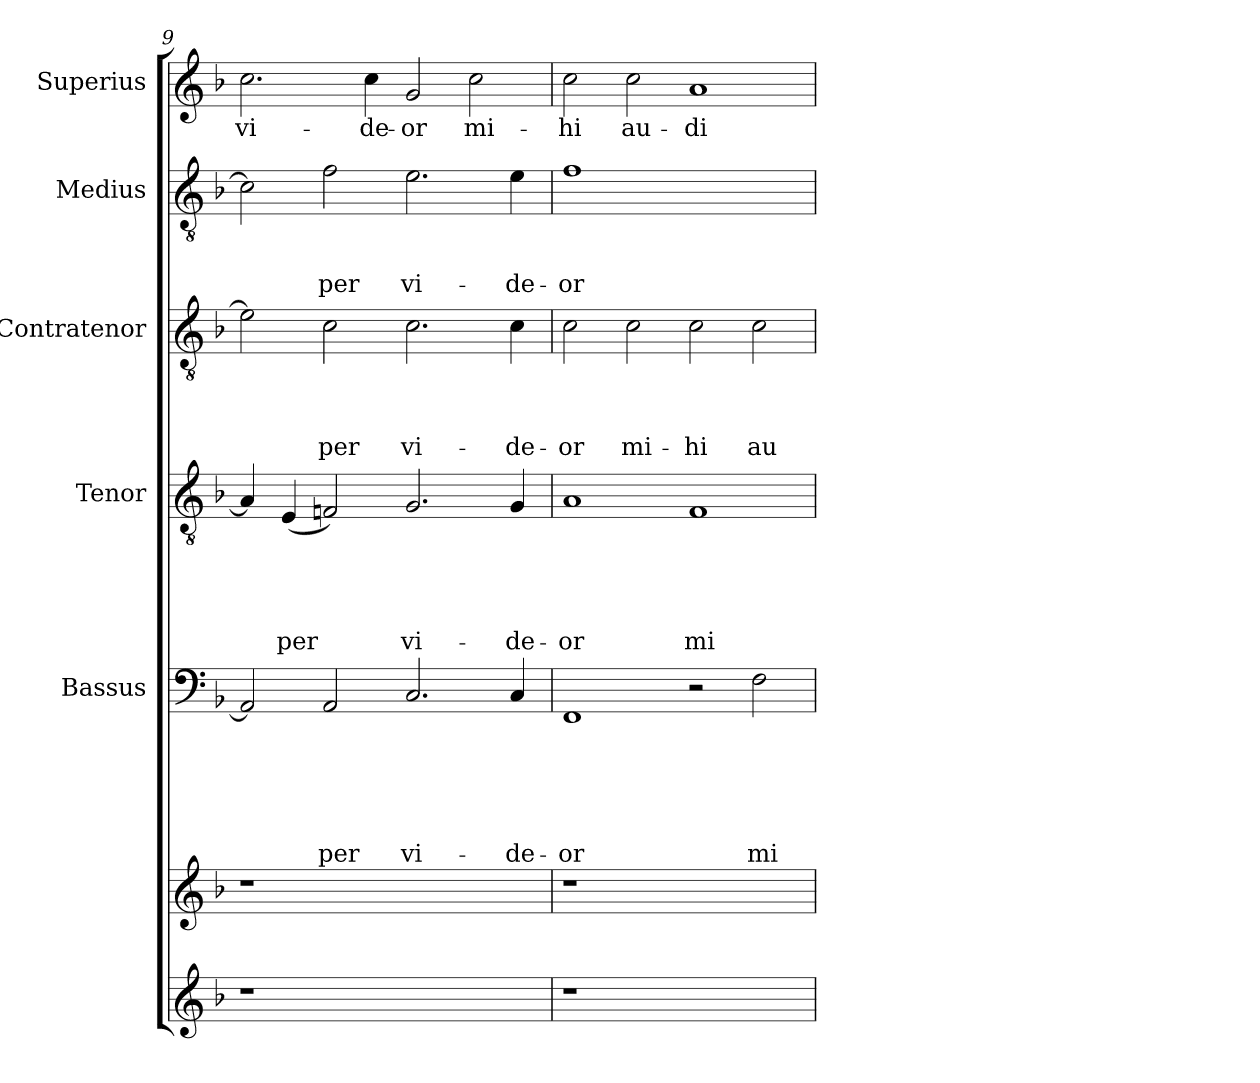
**kern	**kern	**kern	**text	**text	**text	**text	**text	**text	**kern	**text	**text	**text	**text	**text	**kern	**text	**text	**text	**text	**kern	**text	**text	**text	**kern	**text
*part7	*part6	*part5	*part5	*part5	*part5	*part5	*part5	*part5	*part4	*part4	*part4	*part4	*part4	*part4	*part3	*part3	*part3	*part3	*part3	*part2	*part2	*part2	*part2	*part1	*part1
*staff7	*staff6	*staff5	*staff5	*staff5	*staff5	*staff5	*staff5	*staff5	*staff4	*staff4	*staff4	*staff4	*staff4	*staff4	*staff3	*staff3	*staff3	*staff3	*staff3	*staff2	*staff2	*staff2	*staff2	*staff1	*staff1
*	*	*I"Bassus	*	*	*	*	*	*	*I"Tenor	*	*	*	*	*	*I"Contratenor	*	*	*	*	*I"Medius	*	*	*	*I"Superius	*
*clefG2	*clefG2	*clefF4	*	*	*	*	*	*	*clefGv2	*	*	*	*	*	*clefGv2	*	*	*	*	*clefGv2	*	*	*	*clefG2	*
*k[b-]	*k[b-]	*k[b-]	*	*	*	*	*	*	*k[b-]	*	*	*	*	*	*k[b-]	*	*	*	*	*k[b-]	*	*	*	*k[b-]	*
*F:	*F:	*F:	*	*	*	*	*	*	*F:	*	*	*	*	*	*F:	*	*	*	*	*F:	*	*	*	*F:	*
=9	=9	=9	=9	=9	=9	=9	=9	=9	=9	=9	=9	=9	=9	=9	=9	=9	=9	=9	=9	=9	=9	=9	=9	=9	=9
!	!	!	!	!	!	!	!	!	!	!	!	!	!	!	!	!	!	!	!	!	!	!	!	!	!LO:LY:b
1r	1r	2AA/]	.	.	.	.	.	.	4A/]	.	.	.	.	.	2e\]	.	.	.	.	2c\]	.	.	.	2.cc\	vi-
!	!	!	!	!	!	!	!	!	!	!	!	!	!	!LO:LY:b	!	!	!	!	!	!	!	!	!	!	!
.	.	.	.	.	.	.	.	.	(<4E/	.	.	.	.	-per	.	.	.	.	.	.	.	.	.	.	.
!	!	!	!	!	!	!	!	!LO:LY:b	!	!	!	!	!	!	!	!	!	!	!LO:LY:b	!	!	!	!LO:LY:b	!	!
.	.	2AA/	.	.	.	.	.	-per	2Fn/)	.	.	.	.	.	2c\	.	.	.	-per	2f\	.	.	-per	.	.
!	!	!	!	!	!	!	!	!	!	!	!	!	!	!	!	!	!	!	!	!	!	!	!	!	!LO:LY:b
.	.	.	.	.	.	.	.	.	.	.	.	.	.	.	.	.	.	.	.	.	.	.	.	4cc\	-de-
!	!	!	!	!	!	!	!	!LO:LY:b	!	!	!	!	!	!LO:LY:b	!	!	!	!	!LO:LY:b	!	!	!	!LO:LY:b	!	!LO:LY:b
1ryy	1ryy	2.C/	.	.	.	.	.	vi-	2.G/	.	.	.	.	vi-	2.c\	.	.	.	vi-	2.e\	.	.	vi-	2g/	-or
!	!	!	!	!	!	!	!	!	!	!	!	!	!	!	!	!	!	!	!	!	!	!	!	!	!LO:LY:b
.	.	.	.	.	.	.	.	.	.	.	.	.	.	.	.	.	.	.	.	.	.	.	.	2cc\	mi-
!	!	!	!	!	!	!	!	!LO:LY:b	!	!	!	!	!	!LO:LY:b	!	!	!	!	!LO:LY:b	!	!	!	!LO:LY:b	!	!
.	.	4C/	.	.	.	.	.	-de-	4G/	.	.	.	.	-de-	4c\	.	.	.	-de-	4e\	.	.	-de-	.	.
!!LO:PB:g=z
=10	=10	=10	=10	=10	=10	=10	=10	=10	=10	=10	=10	=10	=10	=10	=10	=10	=10	=10	=10	=10	=10	=10	=10	=10	=10
!	!	!	!	!	!	!	!	!LO:LY:b	!	!	!	!	!	!LO:LY:b	!	!	!	!	!LO:LY:b	!	!	!	!LO:LY:b:rj	!	!LO:LY:b
1r	1r	1FF	.	.	.	.	.	-or	1A	.	.	.	.	-or	2c\	.	.	.	-or	1f	.	.	-or	2cc\	-hi
!	!	!	!	!	!	!	!	!	!	!	!	!	!	!	!	!	!	!	!LO:LY:b	!	!	!	!	!	!LO:LY:b
.	.	.	.	.	.	.	.	.	.	.	.	.	.	.	2c\	.	.	.	mi-	.	.	.	.	2cc\	au-
!	!	!	!	!	!	!	!	!	!	!	!	!	!	!LO:LY:b	!	!	!	!	!LO:LY:b	!	!	!	!	!	!LO:LY:b
1ryy	1ryy	2r	.	.	.	.	.	.	1F	.	.	.	.	mi-	2c\	.	.	.	-hi	1ryy	.	.	.	1a	-di-
!	!	!	!	!	!	!	!	!LO:LY:b	!	!	!	!	!	!	!	!	!	!	!LO:LY:b	!	!	!	!	!	!
.	.	2F\	.	.	.	.	.	mi-	.	.	.	.	.	.	2c\	.	.	.	au-	.	.	.	.	.	.
=	=	=	=	=	=	=	=	=	=	=	=	=	=	=	=	=	=	=	=	=	=	=	=	=	=
*-	*-	*-	*-	*-	*-	*-	*-	*-	*-	*-	*-	*-	*-	*-	*-	*-	*-	*-	*-	*-	*-	*-	*-	*-	*-
